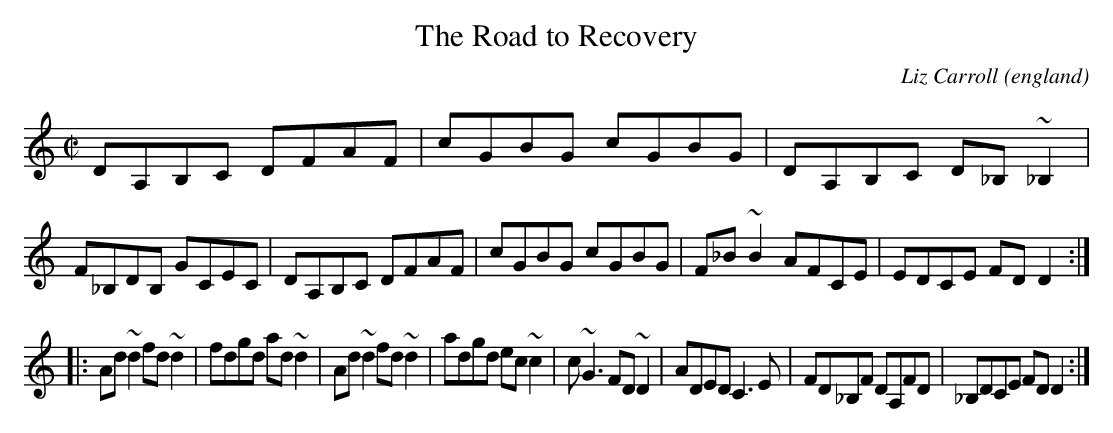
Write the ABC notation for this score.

X:1
T:Road to Recovery, The
O:england
C:Liz Carroll
E:15
M:C|
K:Am
DA,B,C DFAF|cGBG cGBG|DA,B,C D_B, ~_B,2|F_B,DB, GCEC|\
DA,B,C DFAF|cGBG cGBG|F_B ~B2 AFCE|EDCE FDD2:|
E:18
|:Ad ~d2 fd ~d2|fdgd ad ~d2|Ad ~d2 fd ~d2|adgd ec ~c2|\
c ~G3 FD ~D2|ADED C3 E|FD_B,F DA,FD|_B,DCE FDD2:|
\bigskip
